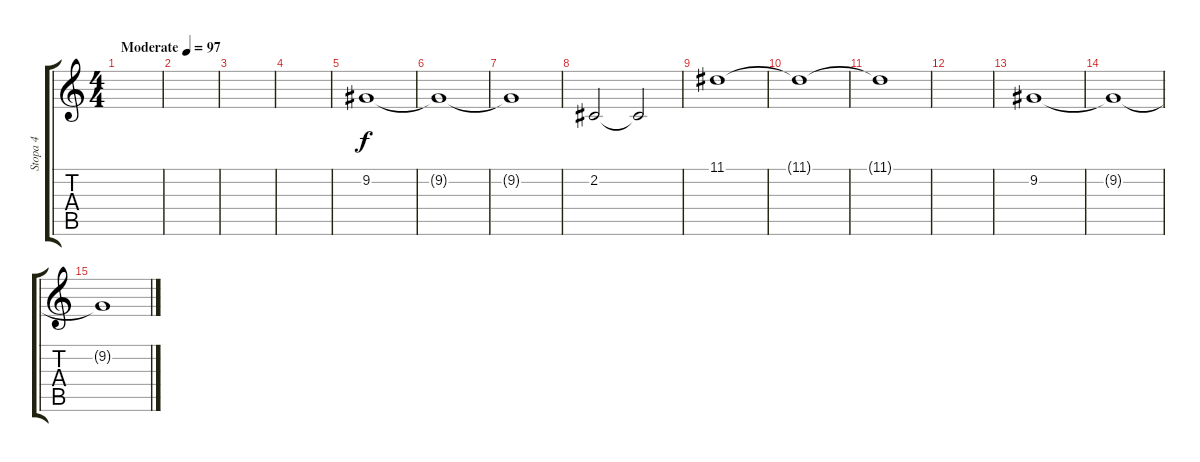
\track ("Stopa 4" "Stopa 4") {instrument violin}
\staff {score tabs}
\tuning (E4 B3 G3 D3 A2 E2) {hide}
\ts (4 4)
\tempo (97 "Moderate")
\clef g2
\ks c
|
|
|
|
9.2.1{volume 13} |
9.2{t}.1{instrument tremolostrings} |
9.2{t}.1{volume 0 instrument violin} |
2.2.2{volume 13} 2.2{t}.2{volume 0} |
11.1.1{volume 13} |
11.1{t}.1{instrument tremolostrings} |
11.1{t}.1{volume 0 instrument violin} |
|
9.2.1{volume 13} |
9.2{t}.1{instrument tremolostrings} |
9.2{t}.1{volume 0 instrument violin}
